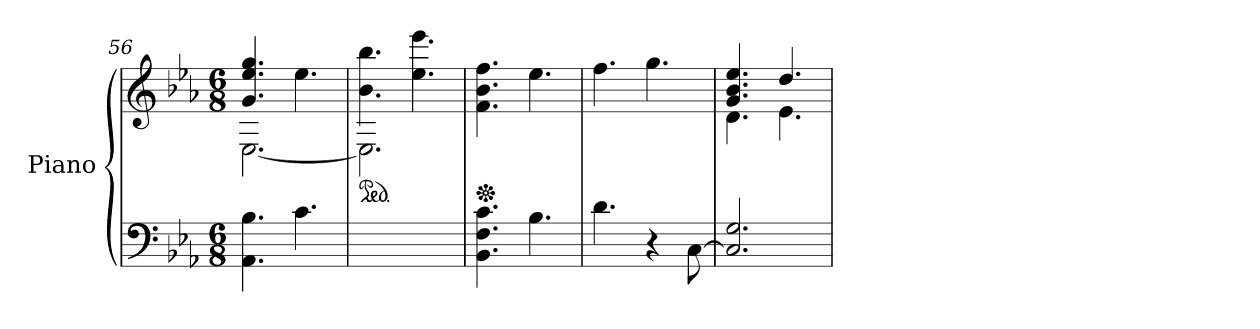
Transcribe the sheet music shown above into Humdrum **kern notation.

**kern	**kern
*part1	*part1
*staff2	*staff1
*I"Piano	*
*I'Pno.	*
*clefF4	*clefG2
*k[b-e-a-]	*k[b-e-a-]
*M6/8	*M6/8
*MM120	*MM120
=56	=56
*	*^
4.AA-\ 4.B-\	4.g/ 4.ee-/ 4.gg/	[2.E-\
4.c\	4.ee-\	.
=57	=57	=57
*	*ped	*
2.ryy	4.b-\ 4.bb-\	2.E-\]
.	4.ee-\ 4.eee-\	.
*	*v	*v
=58	=58
*	*Xped
4.BB-\ 4.F\ 4.c\	4.f\ 4.b-\ 4.ff\
4.B-\	4.ee-\
!!LO:LB:g=z
=59	=59
4.d\	4.ff\
4r	4.gg\
[8C\	.
=60	=60
*	*^
2.C/] 2.G/	4.g/ 4.b-/ 4.ee-/	4.d\
.	4.dd/	4.e-\
*	*v	*v
=	=
*-	*-
